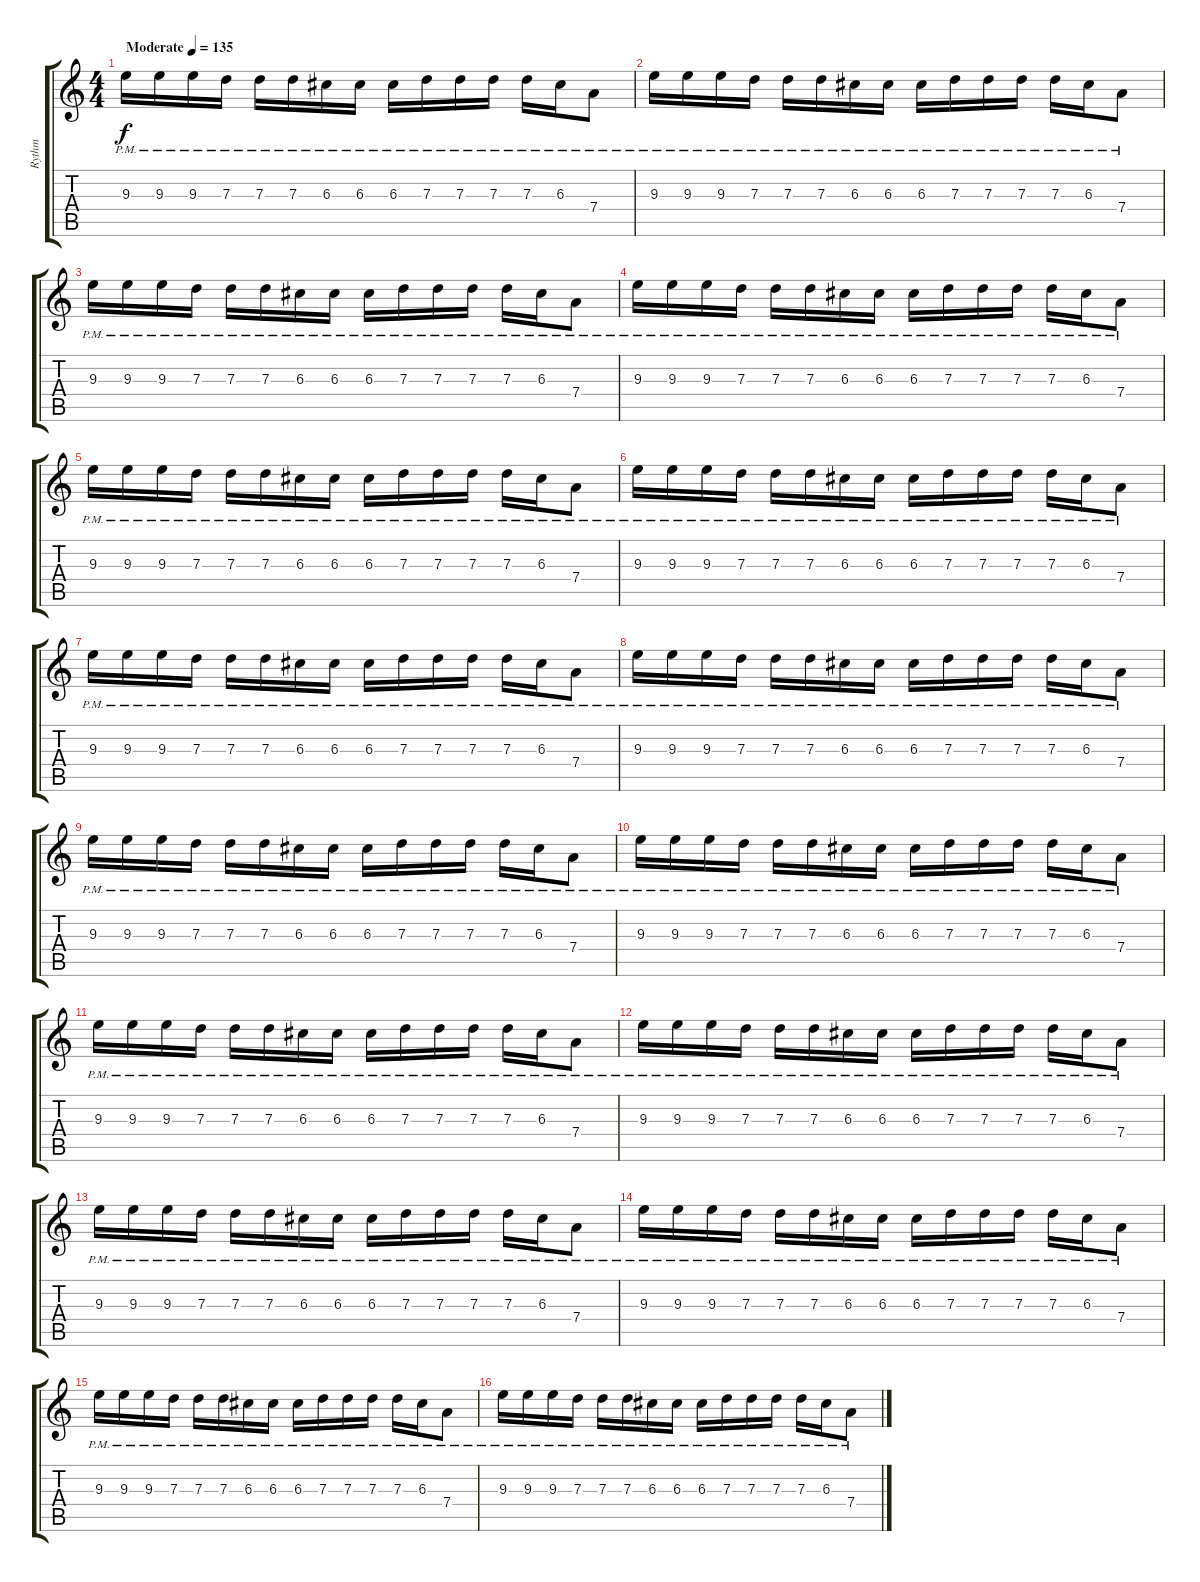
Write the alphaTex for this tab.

\track ("Rythm" "Rythm") {instrument distortionguitar}
\staff {score tabs}
\tuning (E4 B3 G3 D3 A2 E2) {hide}
\ts (4 4)
\tempo (135 "Moderate")
\clef g2
\ks c
9.3{pm}.16{dy f instrument distortionguitar} 9.3{pm}.16 9.3{pm}.16 7.3{pm}.16 7.3{pm}.16 7.3{pm}.16 6.3{pm}.16 6.3{pm}.16 6.3{pm}.16 7.3{pm}.16 7.3{pm}.16 7.3{pm}.16 7.3{pm}.16 6.3{pm}.16 7.4{pm}.8 |
9.3{pm}.16 9.3{pm}.16 9.3{pm}.16 7.3{pm}.16 7.3{pm}.16 7.3{pm}.16 6.3{pm}.16 6.3{pm}.16 6.3{pm}.16 7.3{pm}.16 7.3{pm}.16 7.3{pm}.16 7.3{pm}.16 6.3{pm}.16 7.4{pm}.8 |
9.3{pm}.16 9.3{pm}.16 9.3{pm}.16 7.3{pm}.16 7.3{pm}.16 7.3{pm}.16 6.3{pm}.16 6.3{pm}.16 6.3{pm}.16 7.3{pm}.16 7.3{pm}.16 7.3{pm}.16 7.3{pm}.16 6.3{pm}.16 7.4{pm}.8 |
9.3{pm}.16 9.3{pm}.16 9.3{pm}.16 7.3{pm}.16 7.3{pm}.16 7.3{pm}.16 6.3{pm}.16 6.3{pm}.16 6.3{pm}.16 7.3{pm}.16 7.3{pm}.16 7.3{pm}.16 7.3{pm}.16 6.3{pm}.16 7.4{pm}.8 |
9.3{pm}.16 9.3{pm}.16 9.3{pm}.16 7.3{pm}.16 7.3{pm}.16 7.3{pm}.16 6.3{pm}.16 6.3{pm}.16 6.3{pm}.16 7.3{pm}.16 7.3{pm}.16 7.3{pm}.16 7.3{pm}.16 6.3{pm}.16 7.4{pm}.8 |
9.3{pm}.16 9.3{pm}.16 9.3{pm}.16 7.3{pm}.16 7.3{pm}.16 7.3{pm}.16 6.3{pm}.16 6.3{pm}.16 6.3{pm}.16 7.3{pm}.16 7.3{pm}.16 7.3{pm}.16 7.3{pm}.16 6.3{pm}.16 7.4{pm}.8 |
9.3{pm}.16 9.3{pm}.16 9.3{pm}.16 7.3{pm}.16 7.3{pm}.16 7.3{pm}.16 6.3{pm}.16 6.3{pm}.16 6.3{pm}.16 7.3{pm}.16 7.3{pm}.16 7.3{pm}.16 7.3{pm}.16 6.3{pm}.16 7.4{pm}.8 |
9.3{pm}.16 9.3{pm}.16 9.3{pm}.16 7.3{pm}.16 7.3{pm}.16 7.3{pm}.16 6.3{pm}.16 6.3{pm}.16 6.3{pm}.16 7.3{pm}.16 7.3{pm}.16 7.3{pm}.16 7.3{pm}.16 6.3{pm}.16 7.4{pm}.8 |
9.3{pm}.16 9.3{pm}.16 9.3{pm}.16 7.3{pm}.16 7.3{pm}.16 7.3{pm}.16 6.3{pm}.16 6.3{pm}.16 6.3{pm}.16 7.3{pm}.16 7.3{pm}.16 7.3{pm}.16 7.3{pm}.16 6.3{pm}.16 7.4{pm}.8 |
9.3{pm}.16 9.3{pm}.16 9.3{pm}.16 7.3{pm}.16 7.3{pm}.16 7.3{pm}.16 6.3{pm}.16 6.3{pm}.16 6.3{pm}.16 7.3{pm}.16 7.3{pm}.16 7.3{pm}.16 7.3{pm}.16 6.3{pm}.16 7.4{pm}.8 |
9.3{pm}.16 9.3{pm}.16 9.3{pm}.16 7.3{pm}.16 7.3{pm}.16 7.3{pm}.16 6.3{pm}.16 6.3{pm}.16 6.3{pm}.16 7.3{pm}.16 7.3{pm}.16 7.3{pm}.16 7.3{pm}.16 6.3{pm}.16 7.4{pm}.8 |
9.3{pm}.16 9.3{pm}.16 9.3{pm}.16 7.3{pm}.16 7.3{pm}.16 7.3{pm}.16 6.3{pm}.16 6.3{pm}.16 6.3{pm}.16 7.3{pm}.16 7.3{pm}.16 7.3{pm}.16 7.3{pm}.16 6.3{pm}.16 7.4{pm}.8 |
9.3{pm}.16 9.3{pm}.16 9.3{pm}.16 7.3{pm}.16 7.3{pm}.16 7.3{pm}.16 6.3{pm}.16 6.3{pm}.16 6.3{pm}.16 7.3{pm}.16 7.3{pm}.16 7.3{pm}.16 7.3{pm}.16 6.3{pm}.16 7.4{pm}.8 |
9.3{pm}.16 9.3{pm}.16 9.3{pm}.16 7.3{pm}.16 7.3{pm}.16 7.3{pm}.16 6.3{pm}.16 6.3{pm}.16 6.3{pm}.16 7.3{pm}.16 7.3{pm}.16 7.3{pm}.16 7.3{pm}.16 6.3{pm}.16 7.4{pm}.8 |
9.3{pm}.16 9.3{pm}.16 9.3{pm}.16 7.3{pm}.16 7.3{pm}.16 7.3{pm}.16 6.3{pm}.16 6.3{pm}.16 6.3{pm}.16 7.3{pm}.16 7.3{pm}.16 7.3{pm}.16 7.3{pm}.16 6.3{pm}.16 7.4{pm}.8 |
9.3{pm}.16 9.3{pm}.16 9.3{pm}.16 7.3{pm}.16 7.3{pm}.16 7.3{pm}.16 6.3{pm}.16 6.3{pm}.16 6.3{pm}.16 7.3{pm}.16 7.3{pm}.16 7.3{pm}.16 7.3{pm}.16 6.3{pm}.16 7.4{pm}.8
